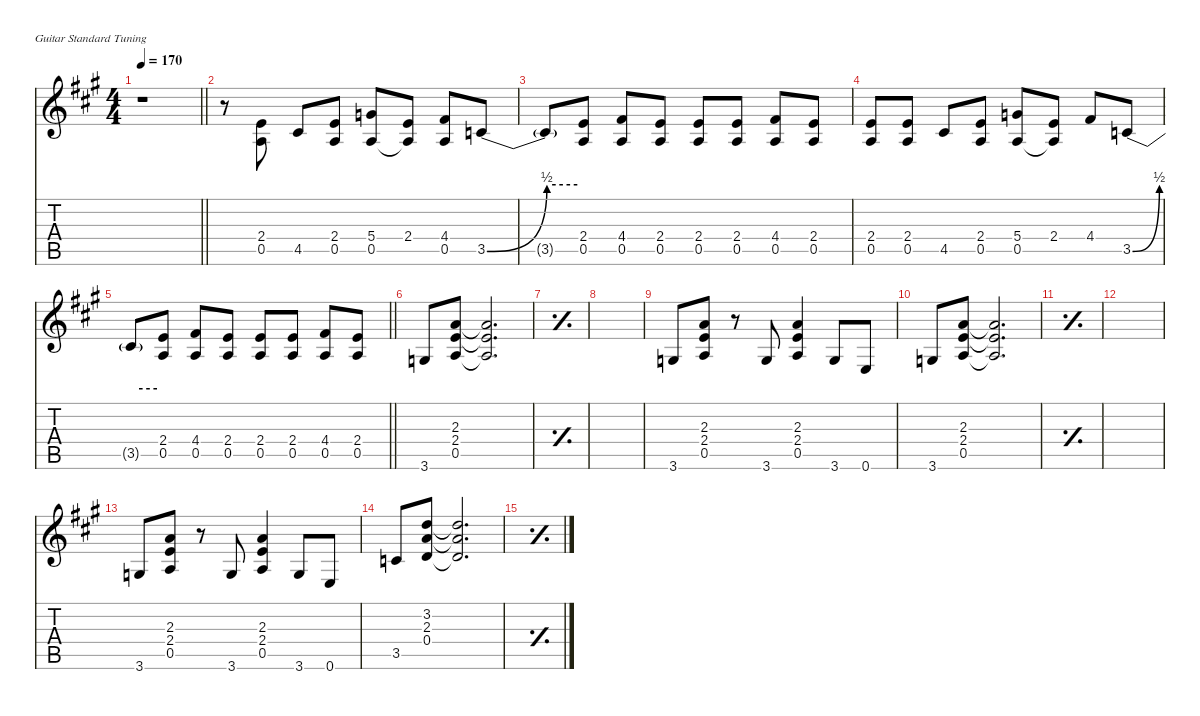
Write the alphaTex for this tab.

\defaultSystemsLayout 4
\hideDynamics
\bracketExtendMode nobrackets
\singleTrackTrackNamePolicy hidden
\multiTrackTrackNamePolicy hidden
\firstSystemTrackNameMode fullname
\firstSystemTrackNameOrientation horizontal
\otherSystemsTrackNameOrientation horizontal
\track ("Guitar 1" "dist.guit.") {defaultSystemsLayout 8 mute instrument distortionguitar}
\staff {score tabs}
\tuning (E4 B3 G3 D3 A2 E2)
\ts (4 4)
\tempo 170
\clef g2
\barLineRight lightlight
\ks a
r.1{dy f beam Down} |
r.8{beam Down} (2.4{acc forcenatural} 0.5{acc forcenatural}).8{beam Up} 4.5{acc #}.8{beam Up} (2.4{acc forcenatural} 0.5{acc forcenatural}).8{beam Up} (5.4{acc forcenatural} 0.5{acc forcenatural}).8{beam Up} (2.4{acc forcenatural} 0.5{t acc forcenatural}).8{beam Up} (4.4{acc #} 0.5{acc forcenatural}).8{beam Up} 3.5{be (bend 0 0 60 2) acc forcenatural}.8{beam Up} |
3.5{be (hold 0 2 1.9999997999999999 2) t}.8{beam Up} (2.4{acc forcenatural} 0.5{acc forcenatural}).8{beam Up} (4.4{acc #} 0.5{acc forcenatural}).8{beam Up} (2.4{acc forcenatural} 0.5{acc forcenatural}).8{beam Up} (2.4{acc forcenatural} 0.5{acc forcenatural}).8{beam Up} (2.4{acc forcenatural} 0.5{acc forcenatural}).8{beam Up} (4.4{acc #} 0.5{acc forcenatural}).8{beam Up} (2.4{acc forcenatural} 0.5{acc forcenatural}).8{beam Up} |
(2.4{acc forcenatural} 0.5{acc forcenatural}).8{beam Up} (2.4{acc forcenatural} 0.5{acc forcenatural}).8{beam Up} 4.5{acc #}.8{beam Up} (2.4{acc forcenatural} 0.5{acc forcenatural}).8{beam Up} (5.4{acc forcenatural} 0.5{acc forcenatural}).8{beam Up} (2.4{acc forcenatural} 0.5{t acc forcenatural}).8{beam Up} 4.4{acc #}.8{beam Up} 3.5{be (bend 0 0 60 2) acc forcenatural}.8{beam Up} |
\barLineRight lightlight
3.5{be (hold 0 2 15 2) t}.8{beam Up} (2.4{acc forcenatural} 0.5{acc forcenatural}).8{beam Up} (4.4{acc #} 0.5{acc forcenatural}).8{beam Up} (2.4{acc forcenatural} 0.5{acc forcenatural}).8{beam Up} (2.4{acc forcenatural} 0.5{acc forcenatural}).8{beam Up} (2.4{acc forcenatural} 0.5{acc forcenatural}).8{beam Up} (4.4{acc #} 0.5{acc forcenatural}).8{beam Up} (2.4{acc forcenatural} 0.5{acc forcenatural}).8{beam Up} |
3.6{acc forcenatural}.8{beam Up} (2.3{acc forcenatural} 2.4{acc forcenatural} 0.5{acc forcenatural}).8{beam Up} (2.3{t acc forcenatural} 2.4{t acc forcenatural} 0.5{t acc forcenatural}).2{d beam Up} |
\simile simple
|
|
\simile none
3.6{acc forcenatural}.8{beam Up} (2.3{acc forcenatural} 2.4{acc forcenatural} 0.5{acc forcenatural}).8{beam Up} r.8{beam Up} 3.6{acc forcenatural}.8{beam Up} (2.3{acc forcenatural} 2.4{acc forcenatural} 0.5{acc forcenatural}).4{beam Up} 3.6{acc forcenatural}.8{beam Up} 0.6{acc forcenatural}.8{beam Up} |
3.6{acc forcenatural}.8{beam Up} (2.3{acc forcenatural} 2.4{acc forcenatural} 0.5{acc forcenatural}).8{beam Up} (2.3{t acc forcenatural} 2.4{t acc forcenatural} 0.5{t acc forcenatural}).2{d beam Up} |
\simile simple
|
|
\simile none
3.6{acc forcenatural}.8{beam Up} (2.3{acc forcenatural} 2.4{acc forcenatural} 0.5{acc forcenatural}).8{beam Up} r.8{beam Up} 3.6{acc forcenatural}.8{beam Up} (2.3{acc forcenatural} 2.4{acc forcenatural} 0.5{acc forcenatural}).4{beam Up} 3.6{acc forcenatural}.8{beam Up} 0.6{acc forcenatural}.8{beam Up} |
3.5{acc forcenatural}.8{beam Up} (3.2{acc forcenatural} 2.3{acc forcenatural} 0.4{acc forcenatural}).8{beam Up} (3.2{t acc forcenatural} 2.3{t acc forcenatural} 0.4{t acc forcenatural}).2{d beam Up} |
\simile simple
